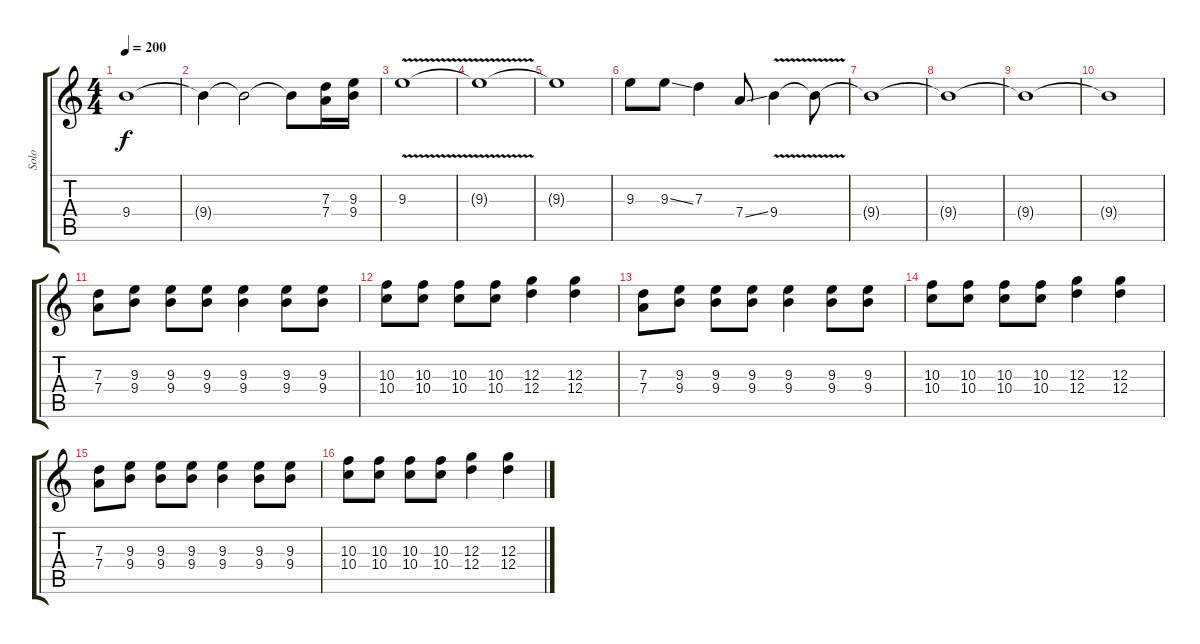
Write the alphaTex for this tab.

\track ("Solo" "Solo") {instrument overdrivenguitar}
\staff {score tabs}
\tuning (E4 B3 G3 D3 A2 E2) {hide}
\ts (4 4)
\tempo 200
\clef g2
\ks c
9.4{t}.1{dy f} |
9.4{t}.4 9.4{t}.2 9.4{t}.8 (7.3 7.4).16 (9.3 9.4).16 |
9.3{v}.1 |
9.3{t}.1 |
9.3{t}.1 |
9.3.8 9.3{ss}.8 7.3.4 7.4{ss}.8 9.4{v}.4 9.4{t}.8 |
9.4{t}.1 |
9.4{t}.1 |
9.4{t}.1 |
9.4{t}.1 |
(7.3 7.4).8 (9.3 9.4).8 (9.3 9.4).8 (9.3 9.4).8 (9.3 9.4).4 (9.3 9.4).8 (9.3 9.4).8 |
(10.3 10.4).8 (10.3 10.4).8 (10.3 10.4).8 (10.3 10.4).8 (12.3 12.4).4 (12.3 12.4).4 |
(7.3 7.4).8 (9.3 9.4).8 (9.3 9.4).8 (9.3 9.4).8 (9.3 9.4).4 (9.3 9.4).8 (9.3 9.4).8 |
(10.3 10.4).8 (10.3 10.4).8 (10.3 10.4).8 (10.3 10.4).8 (12.3 12.4).4 (12.3 12.4).4 |
(7.3 7.4).8 (9.3 9.4).8 (9.3 9.4).8 (9.3 9.4).8 (9.3 9.4).4 (9.3 9.4).8 (9.3 9.4).8 |
(10.3 10.4).8 (10.3 10.4).8 (10.3 10.4).8 (10.3 10.4).8 (12.3 12.4).4 (12.3 12.4).4
